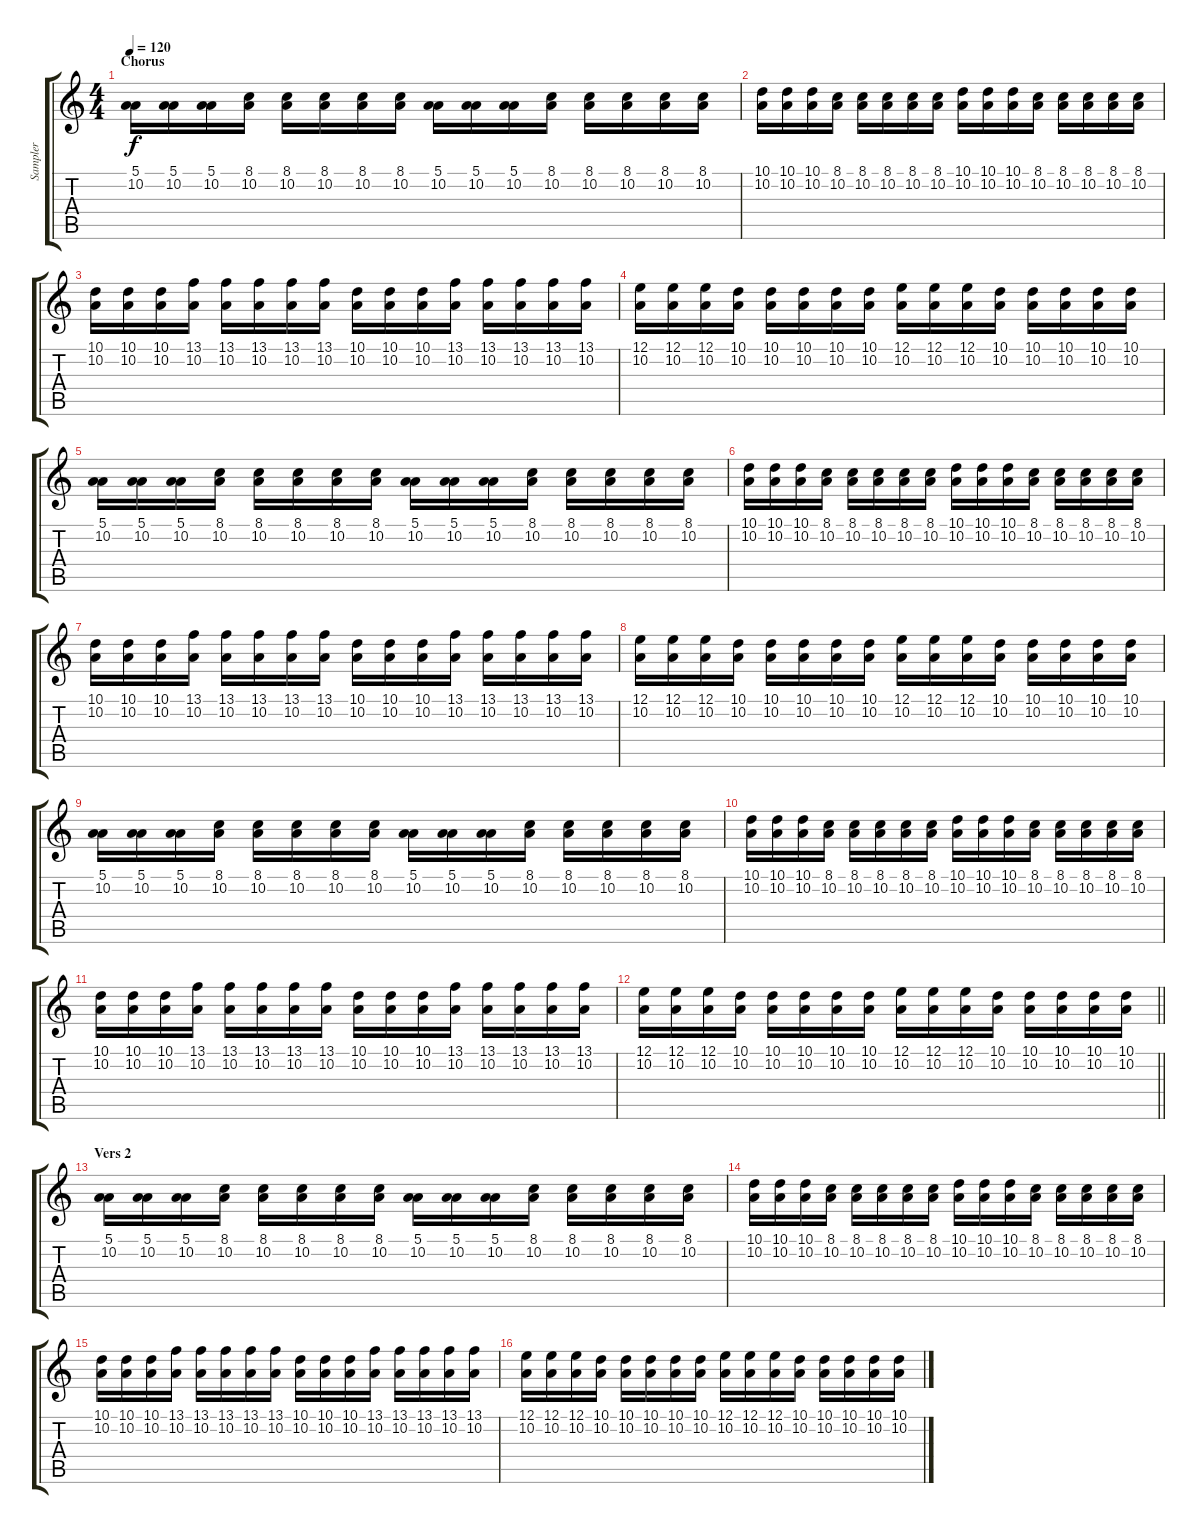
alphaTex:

\track ("Sampler" "Sampler") {instrument vibraphone}
\staff {score tabs}
\tuning (E4 B3 G3 D3 A2 E2) {hide}
\ts (4 4)
\section ("" "Chorus")
\tempo 120
\clef g2
\ks c
(5.1 10.2).16{dy f} (5.1 10.2).16 (5.1 10.2).16 (8.1 10.2).16 (8.1 10.2).16 (8.1 10.2).16 (8.1 10.2).16 (8.1 10.2).16 (5.1 10.2).16 (5.1 10.2).16 (5.1 10.2).16 (8.1 10.2).16 (8.1 10.2).16 (8.1 10.2).16 (8.1 10.2).16 (8.1 10.2).16 |
(10.1 10.2).16 (10.1 10.2).16 (10.1 10.2).16 (8.1 10.2).16 (8.1 10.2).16 (8.1 10.2).16 (8.1 10.2).16 (8.1 10.2).16 (10.1 10.2).16 (10.1 10.2).16 (10.1 10.2).16 (8.1 10.2).16 (8.1 10.2).16 (8.1 10.2).16 (8.1 10.2).16 (8.1 10.2).16 |
(10.1 10.2).16 (10.1 10.2).16 (10.1 10.2).16 (13.1 10.2).16 (13.1 10.2).16 (13.1 10.2).16 (13.1 10.2).16 (13.1 10.2).16 (10.1 10.2).16 (10.1 10.2).16 (10.1 10.2).16 (13.1 10.2).16 (13.1 10.2).16 (13.1 10.2).16 (13.1 10.2).16 (13.1 10.2).16 |
(12.1 10.2).16 (12.1 10.2).16 (12.1 10.2).16 (10.1 10.2).16 (10.1 10.2).16 (10.1 10.2).16 (10.1 10.2).16 (10.1 10.2).16 (12.1 10.2).16 (12.1 10.2).16 (12.1 10.2).16 (10.1 10.2).16 (10.1 10.2).16 (10.1 10.2).16 (10.1 10.2).16 (10.1 10.2).16 |
(5.1 10.2).16 (5.1 10.2).16 (5.1 10.2).16 (8.1 10.2).16 (8.1 10.2).16 (8.1 10.2).16 (8.1 10.2).16 (8.1 10.2).16 (5.1 10.2).16 (5.1 10.2).16 (5.1 10.2).16 (8.1 10.2).16 (8.1 10.2).16 (8.1 10.2).16 (8.1 10.2).16 (8.1 10.2).16 |
(10.1 10.2).16 (10.1 10.2).16 (10.1 10.2).16 (8.1 10.2).16 (8.1 10.2).16 (8.1 10.2).16 (8.1 10.2).16 (8.1 10.2).16 (10.1 10.2).16 (10.1 10.2).16 (10.1 10.2).16 (8.1 10.2).16 (8.1 10.2).16 (8.1 10.2).16 (8.1 10.2).16 (8.1 10.2).16 |
(10.1 10.2).16 (10.1 10.2).16 (10.1 10.2).16 (13.1 10.2).16 (13.1 10.2).16 (13.1 10.2).16 (13.1 10.2).16 (13.1 10.2).16 (10.1 10.2).16 (10.1 10.2).16 (10.1 10.2).16 (13.1 10.2).16 (13.1 10.2).16 (13.1 10.2).16 (13.1 10.2).16 (13.1 10.2).16 |
(12.1 10.2).16 (12.1 10.2).16 (12.1 10.2).16 (10.1 10.2).16 (10.1 10.2).16 (10.1 10.2).16 (10.1 10.2).16 (10.1 10.2).16 (12.1 10.2).16 (12.1 10.2).16 (12.1 10.2).16 (10.1 10.2).16 (10.1 10.2).16 (10.1 10.2).16 (10.1 10.2).16 (10.1 10.2).16 |
(5.1 10.2).16 (5.1 10.2).16 (5.1 10.2).16 (8.1 10.2).16 (8.1 10.2).16 (8.1 10.2).16 (8.1 10.2).16 (8.1 10.2).16 (5.1 10.2).16 (5.1 10.2).16 (5.1 10.2).16 (8.1 10.2).16 (8.1 10.2).16 (8.1 10.2).16 (8.1 10.2).16 (8.1 10.2).16 |
(10.1 10.2).16 (10.1 10.2).16 (10.1 10.2).16 (8.1 10.2).16 (8.1 10.2).16 (8.1 10.2).16 (8.1 10.2).16 (8.1 10.2).16 (10.1 10.2).16 (10.1 10.2).16 (10.1 10.2).16 (8.1 10.2).16 (8.1 10.2).16 (8.1 10.2).16 (8.1 10.2).16 (8.1 10.2).16 |
(10.1 10.2).16 (10.1 10.2).16 (10.1 10.2).16 (13.1 10.2).16 (13.1 10.2).16 (13.1 10.2).16 (13.1 10.2).16 (13.1 10.2).16 (10.1 10.2).16 (10.1 10.2).16 (10.1 10.2).16 (13.1 10.2).16 (13.1 10.2).16 (13.1 10.2).16 (13.1 10.2).16 (13.1 10.2).16 |
\barLineRight lightlight
(12.1 10.2).16 (12.1 10.2).16 (12.1 10.2).16 (10.1 10.2).16 (10.1 10.2).16 (10.1 10.2).16 (10.1 10.2).16 (10.1 10.2).16 (12.1 10.2).16 (12.1 10.2).16 (12.1 10.2).16 (10.1 10.2).16 (10.1 10.2).16 (10.1 10.2).16 (10.1 10.2).16 (10.1 10.2).16 |
\section ("" "Vers 2")
(5.1 10.2).16 (5.1 10.2).16 (5.1 10.2).16 (8.1 10.2).16 (8.1 10.2).16 (8.1 10.2).16 (8.1 10.2).16 (8.1 10.2).16 (5.1 10.2).16 (5.1 10.2).16 (5.1 10.2).16 (8.1 10.2).16 (8.1 10.2).16 (8.1 10.2).16 (8.1 10.2).16 (8.1 10.2).16 |
(10.1 10.2).16 (10.1 10.2).16 (10.1 10.2).16 (8.1 10.2).16 (8.1 10.2).16 (8.1 10.2).16 (8.1 10.2).16 (8.1 10.2).16 (10.1 10.2).16 (10.1 10.2).16 (10.1 10.2).16 (8.1 10.2).16 (8.1 10.2).16 (8.1 10.2).16 (8.1 10.2).16 (8.1 10.2).16 |
(10.1 10.2).16 (10.1 10.2).16 (10.1 10.2).16 (13.1 10.2).16 (13.1 10.2).16 (13.1 10.2).16 (13.1 10.2).16 (13.1 10.2).16 (10.1 10.2).16 (10.1 10.2).16 (10.1 10.2).16 (13.1 10.2).16 (13.1 10.2).16 (13.1 10.2).16 (13.1 10.2).16 (13.1 10.2).16 |
(12.1 10.2).16 (12.1 10.2).16 (12.1 10.2).16 (10.1 10.2).16 (10.1 10.2).16 (10.1 10.2).16 (10.1 10.2).16 (10.1 10.2).16 (12.1 10.2).16 (12.1 10.2).16 (12.1 10.2).16 (10.1 10.2).16 (10.1 10.2).16 (10.1 10.2).16 (10.1 10.2).16 (10.1 10.2).16
